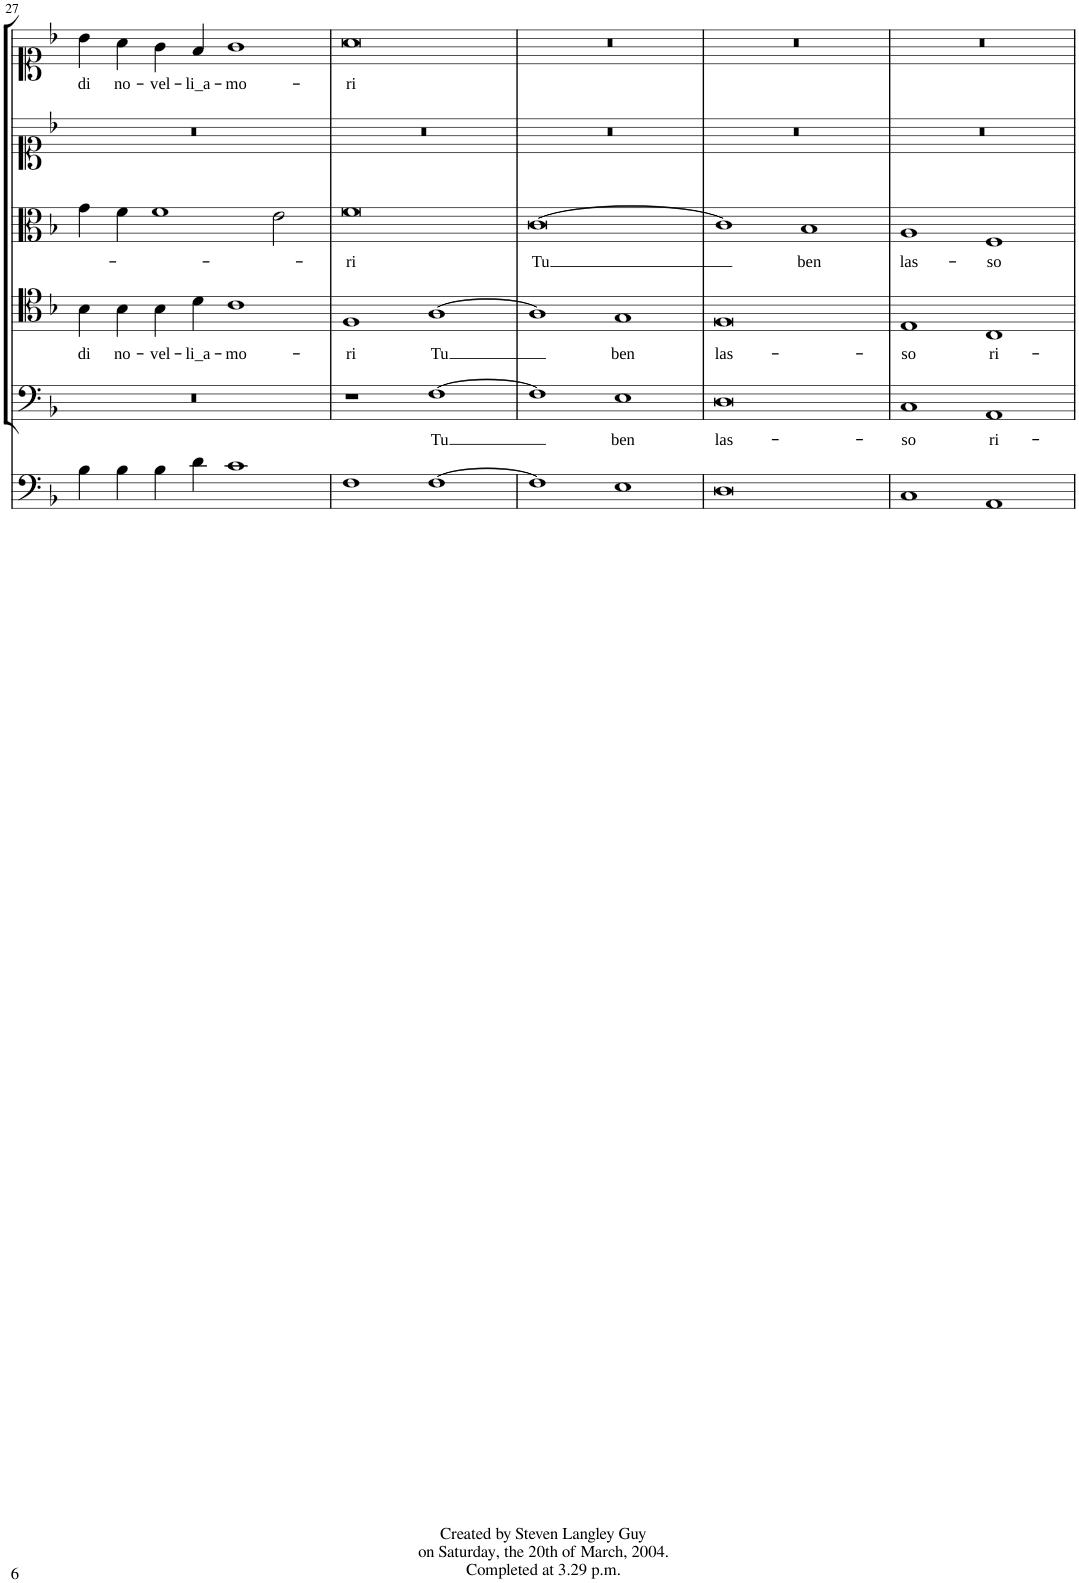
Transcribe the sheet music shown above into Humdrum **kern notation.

**kern	**kern	**text	**kern	**text	**kern	**text	**kern	**kern	**text
*part6	*part5	*part5	*part4	*part4	*part3	*part3	*part2	*part1	*part1
*staff6	*staff5	*staff5	*staff4	*staff4	*staff3	*staff3	*staff2	*staff1	*staff1
*I"[Basso per l'organo]	*I"Basso	*	*I"Tenore	*	*I"Alto	*	*I"Quinto	*I"Canto	*
!!LO:PB:g=z
*clefF4	*clefF4	*	*clefC4	*	*clefC3	*	*clefC1	*clefC1	*
*	*Trd7c12	*	*Trd7c12	*	*	*	*	*	*
*k[b-]	*k[b-]	*	*k[b-]	*	*k[b-]	*	*k[b-]	*k[b-]	*
*F:	*F:	*	*F:	*	*F:	*	*F:	*F:	*
*M4/4	*M4/4	*	*M4/4	*	*M4/4	*	*M4/4	*M4/4	*
*met(c)	*met(c)	*	*met(c)	*	*met(c)	*	*met(c)	*met(c)	*
=27	=27	=27	=27	=27	=27	=27	=27	=27	=27
!	!	!	!	!LO:LY:b	!	!	!	!	!LO:LY:b
4B-\	1r	.	4B-\	di	4g\	.	1r	4b-\	di
!	!	!	!	!LO:LY:b	!	!	!	!	!LO:LY:b
4B-\	.	.	4B-\	no-	4f\	.	.	4a\	no-
!	!	!	!	!LO:LY:b	!	!	!	!	!LO:LY:b
4B-\	.	.	4B-\	-vel-	[2f	.	.	4g\	-vel-
!	!	!	!	!LO:LY:b	!	!	!	!	!LO:LY:b
4d\	.	.	4d\	-li_a-	.	.	.	4f/	-li_a-
!	!	!	!	!LO:LY:b	!	!	!	!	!LO:LY:b
1c	1ryy	.	1c	-mo-	2ryy	.	1ryy	1g	-mo-
.	.	.	.	.	2e\	.	.	.	.
=28	=28	=28	=28	=28	=28	=28	=28	=28	=28
!	!	!	!	!LO:LY:b	!	!LO:LY:b	!	!	!LO:LY:b
1F	1r	.	1F	-ri	[1f	-ri	1r	[1a	-ri
!	!	!LO:LY:b	!	!LO:LY:b	!	!	!	!	!
[1F	[1F	Tu	[1A	Tu	2f]	.	1ryy	1ryy	.
.	.	.	.	.	2ryy	.	.	.	.
=29	=29	=29	=29	=29	=29	=29	=29	=29	=29
!	!	!	!	!	!	!LO:LY:b	!	!	!
1F]	1F]	.	1A]	.	[1c	Tu	1r	1r	.
!	!	!LO:LY:b	!	!LO:LY:b	!	!	!	!	!
1E	1E	ben	1G	ben	1f]	.	1ryy	1a]	.
=30	=30	=30	=30	=30	=30	=30	=30	=30	=30
!	!	!LO:LY:b	!	!LO:LY:b	!	!	!	!	!
[1D	[1D	las-	[1F	las-	1c]	.	1r	1r	.
0ryy	0ryy	.	0ryy	.	1c_	.	0ryy	0ryy	.
!	!	!	!	!	!	!LO:LY:b	!	!	!
.	.	.	.	.	1B-	ben	.	.	.
=31	=31	=31	=31	=31	=31	=31	=31	=31	=31
!	!	!LO:LY:b	!	!LO:LY:b	!	!LO:LY:b	!	!	!
1C	1C	-so	1E	-so	1A	las-	1r	1r	.
!	!	!	!	!	!	!LO:LY:b	!	!	!
1D]	1D]	.	1F]	.	1F	-so	0ryy	0ryy	.
!	!	!LO:LY:b	!	!LO:LY:b	!	!	!	!	!
1AA	1AA	ri-	1C	ri-	1ryy	.	.	.	.
=	=	=	=	=	=	=	=	=	=
*-	*-	*-	*-	*-	*-	*-	*-	*-	*-
